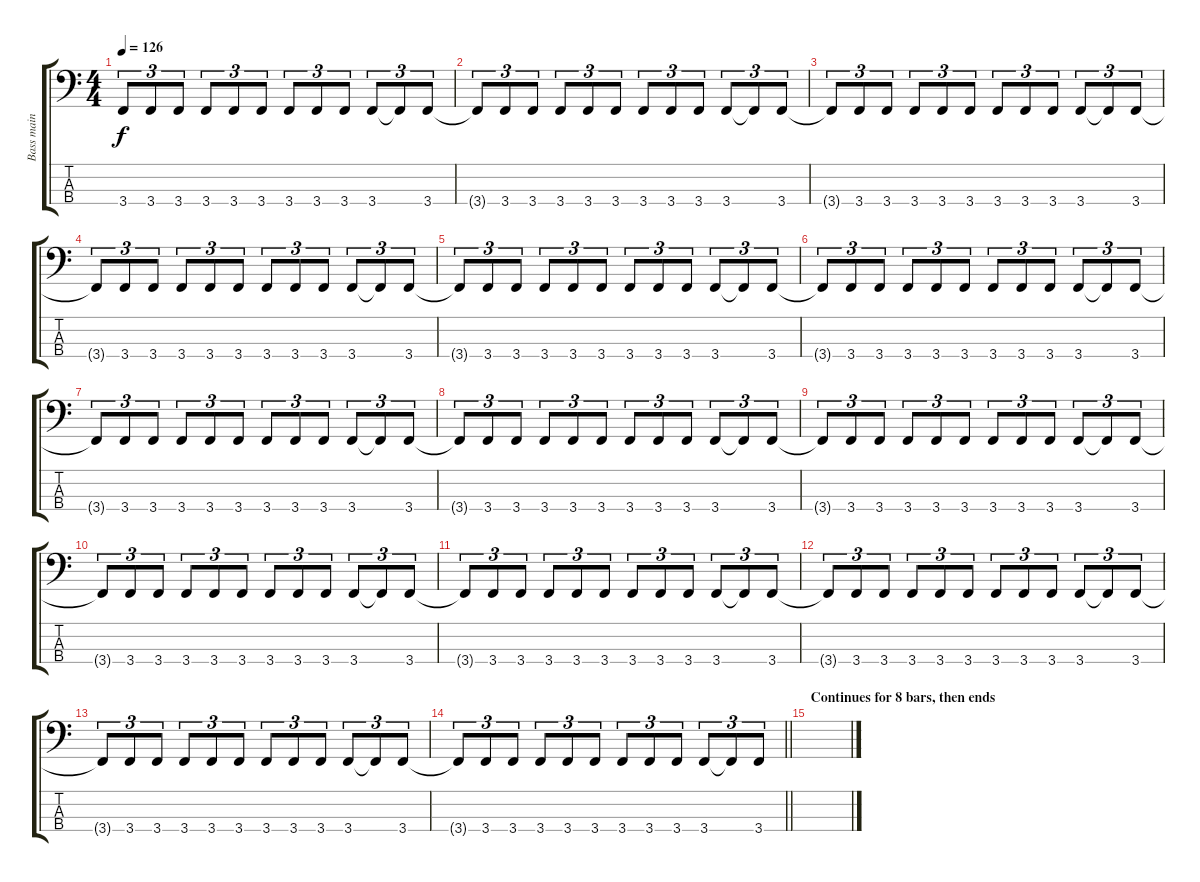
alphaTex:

\track ("Bass main" "Bass main") {instrument electricbasspick}
\staff {score tabs}
\tuning (F2 C2 G1 D1) {hide}
\ts (4 4)
\tempo 126
\clef f4
\ks c
3.4{t}.8{tu (3 2) dy f} 3.4.8{tu (3 2)} 3.4.8{tu (3 2)} 3.4.8{tu (3 2)} 3.4.8{tu (3 2)} 3.4.8{tu (3 2)} 3.4.8{tu (3 2)} 3.4.8{tu (3 2)} 3.4.8{tu (3 2)} 3.4.8{tu (3 2)} 3.4{t}.8{tu (3 2)} 3.4.8{tu (3 2)} |
3.4{t}.8{tu (3 2)} 3.4.8{tu (3 2)} 3.4.8{tu (3 2)} 3.4.8{tu (3 2)} 3.4.8{tu (3 2)} 3.4.8{tu (3 2)} 3.4.8{tu (3 2)} 3.4.8{tu (3 2)} 3.4.8{tu (3 2)} 3.4.8{tu (3 2)} 3.4{t}.8{tu (3 2)} 3.4.8{tu (3 2)} |
3.4{t}.8{tu (3 2)} 3.4.8{tu (3 2)} 3.4.8{tu (3 2)} 3.4.8{tu (3 2)} 3.4.8{tu (3 2)} 3.4.8{tu (3 2)} 3.4.8{tu (3 2)} 3.4.8{tu (3 2)} 3.4.8{tu (3 2)} 3.4.8{tu (3 2)} 3.4{t}.8{tu (3 2)} 3.4.8{tu (3 2)} |
3.4{t}.8{tu (3 2)} 3.4.8{tu (3 2)} 3.4.8{tu (3 2)} 3.4.8{tu (3 2)} 3.4.8{tu (3 2)} 3.4.8{tu (3 2)} 3.4.8{tu (3 2)} 3.4.8{tu (3 2)} 3.4.8{tu (3 2)} 3.4.8{tu (3 2)} 3.4{t}.8{tu (3 2)} 3.4.8{tu (3 2)} |
3.4{t}.8{tu (3 2)} 3.4.8{tu (3 2)} 3.4.8{tu (3 2)} 3.4.8{tu (3 2)} 3.4.8{tu (3 2)} 3.4.8{tu (3 2)} 3.4.8{tu (3 2)} 3.4.8{tu (3 2)} 3.4.8{tu (3 2)} 3.4.8{tu (3 2)} 3.4{t}.8{tu (3 2)} 3.4.8{tu (3 2)} |
3.4{t}.8{tu (3 2)} 3.4.8{tu (3 2)} 3.4.8{tu (3 2)} 3.4.8{tu (3 2)} 3.4.8{tu (3 2)} 3.4.8{tu (3 2)} 3.4.8{tu (3 2)} 3.4.8{tu (3 2)} 3.4.8{tu (3 2)} 3.4.8{tu (3 2)} 3.4{t}.8{tu (3 2)} 3.4.8{tu (3 2)} |
3.4{t}.8{tu (3 2)} 3.4.8{tu (3 2)} 3.4.8{tu (3 2)} 3.4.8{tu (3 2)} 3.4.8{tu (3 2)} 3.4.8{tu (3 2)} 3.4.8{tu (3 2)} 3.4.8{tu (3 2)} 3.4.8{tu (3 2)} 3.4.8{tu (3 2)} 3.4{t}.8{tu (3 2)} 3.4.8{tu (3 2)} |
3.4{t}.8{tu (3 2)} 3.4.8{tu (3 2)} 3.4.8{tu (3 2)} 3.4.8{tu (3 2)} 3.4.8{tu (3 2)} 3.4.8{tu (3 2)} 3.4.8{tu (3 2)} 3.4.8{tu (3 2)} 3.4.8{tu (3 2)} 3.4.8{tu (3 2)} 3.4{t}.8{tu (3 2)} 3.4.8{tu (3 2)} |
3.4{t}.8{tu (3 2)} 3.4.8{tu (3 2)} 3.4.8{tu (3 2)} 3.4.8{tu (3 2)} 3.4.8{tu (3 2)} 3.4.8{tu (3 2)} 3.4.8{tu (3 2)} 3.4.8{tu (3 2)} 3.4.8{tu (3 2)} 3.4.8{tu (3 2)} 3.4{t}.8{tu (3 2)} 3.4.8{tu (3 2)} |
3.4{t}.8{tu (3 2)} 3.4.8{tu (3 2)} 3.4.8{tu (3 2)} 3.4.8{tu (3 2)} 3.4.8{tu (3 2)} 3.4.8{tu (3 2)} 3.4.8{tu (3 2)} 3.4.8{tu (3 2)} 3.4.8{tu (3 2)} 3.4.8{tu (3 2)} 3.4{t}.8{tu (3 2)} 3.4.8{tu (3 2)} |
3.4{t}.8{tu (3 2)} 3.4.8{tu (3 2)} 3.4.8{tu (3 2)} 3.4.8{tu (3 2)} 3.4.8{tu (3 2)} 3.4.8{tu (3 2)} 3.4.8{tu (3 2)} 3.4.8{tu (3 2)} 3.4.8{tu (3 2)} 3.4.8{tu (3 2)} 3.4{t}.8{tu (3 2)} 3.4.8{tu (3 2)} |
3.4{t}.8{tu (3 2)} 3.4.8{tu (3 2)} 3.4.8{tu (3 2)} 3.4.8{tu (3 2)} 3.4.8{tu (3 2)} 3.4.8{tu (3 2)} 3.4.8{tu (3 2)} 3.4.8{tu (3 2)} 3.4.8{tu (3 2)} 3.4.8{tu (3 2)} 3.4{t}.8{tu (3 2)} 3.4.8{tu (3 2)} |
3.4{t}.8{tu (3 2)} 3.4.8{tu (3 2)} 3.4.8{tu (3 2)} 3.4.8{tu (3 2)} 3.4.8{tu (3 2)} 3.4.8{tu (3 2)} 3.4.8{tu (3 2)} 3.4.8{tu (3 2)} 3.4.8{tu (3 2)} 3.4.8{tu (3 2)} 3.4{t}.8{tu (3 2)} 3.4.8{tu (3 2)} |
\barLineRight lightlight
3.4{t}.8{tu (3 2)} 3.4.8{tu (3 2)} 3.4.8{tu (3 2)} 3.4.8{tu (3 2)} 3.4.8{tu (3 2)} 3.4.8{tu (3 2)} 3.4.8{tu (3 2)} 3.4.8{tu (3 2)} 3.4.8{tu (3 2)} 3.4.8{tu (3 2)} 3.4{t}.8{tu (3 2)} 3.4.8{tu (3 2)} |
\section ("" "Continues for 8 bars, then ends")
